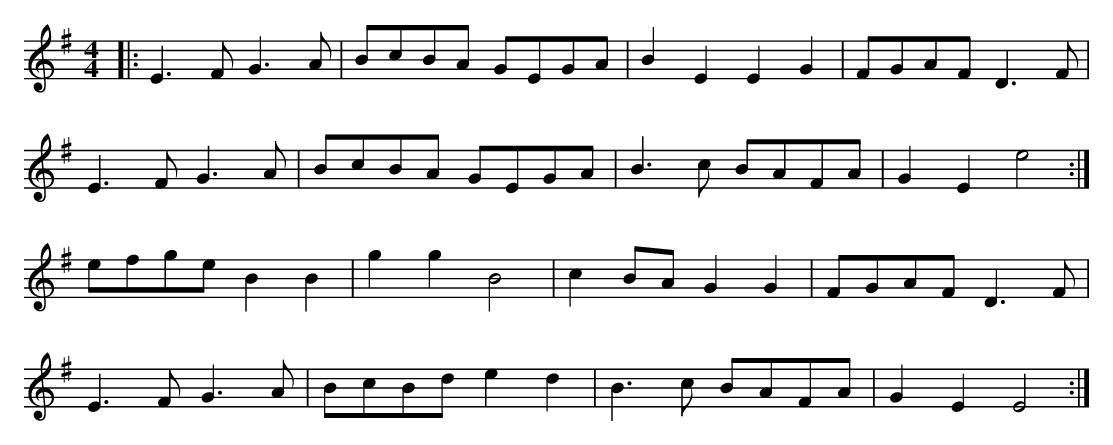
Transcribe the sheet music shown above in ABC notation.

X:1
M:4/4
K:Emin
|:E3 F G3 A|BcBA GEGA|B2 E2 E2 G2|FGAF D3 F|
E3 F G3 A|BcBA GEGA|B3 c BAFA|G2 E2 e4:|
efge B2 B2|g2 g2 B4|c2 BA G2 G2|FGAF D3 F|
E3 F G3 A|BcBd e2 d2|B3 c BAFA|G2 E2 E4:|
